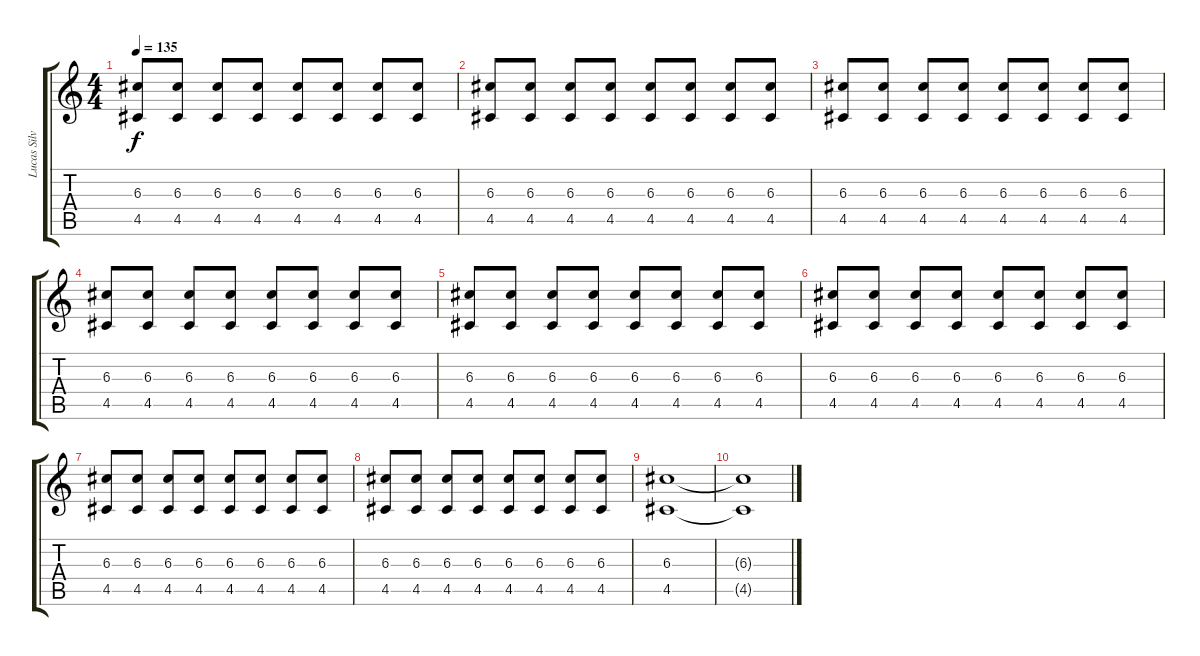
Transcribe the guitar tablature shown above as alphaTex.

\track ("Lucas Silveira II" "Lucas Silv") {instrument electricguitarclean}
\staff {score tabs}
\tuning (E4 B3 G3 D3 A2 E2) {hide}
\ts (4 4)
\tempo 135
\clef g2
\ks c
(6.3 4.5).8{dy f} (6.3 4.5).8 (6.3 4.5).8 (6.3 4.5).8 (6.3 4.5).8 (6.3 4.5).8 (6.3 4.5).8 (6.3 4.5).8 |
(6.3 4.5).8 (6.3 4.5).8 (6.3 4.5).8 (6.3 4.5).8 (6.3 4.5).8 (6.3 4.5).8 (6.3 4.5).8 (6.3 4.5).8 |
(6.3 4.5).8 (6.3 4.5).8 (6.3 4.5).8 (6.3 4.5).8 (6.3 4.5).8 (6.3 4.5).8 (6.3 4.5).8 (6.3 4.5).8 |
(6.3 4.5).8 (6.3 4.5).8 (6.3 4.5).8 (6.3 4.5).8 (6.3 4.5).8 (6.3 4.5).8 (6.3 4.5).8 (6.3 4.5).8 |
(6.3 4.5).8 (6.3 4.5).8 (6.3 4.5).8 (6.3 4.5).8 (6.3 4.5).8 (6.3 4.5).8 (6.3 4.5).8 (6.3 4.5).8 |
(6.3 4.5).8 (6.3 4.5).8 (6.3 4.5).8 (6.3 4.5).8 (6.3 4.5).8 (6.3 4.5).8 (6.3 4.5).8 (6.3 4.5).8 |
(6.3 4.5).8 (6.3 4.5).8 (6.3 4.5).8 (6.3 4.5).8 (6.3 4.5).8 (6.3 4.5).8 (6.3 4.5).8 (6.3 4.5).8 |
(6.3 4.5).8 (6.3 4.5).8 (6.3 4.5).8 (6.3 4.5).8 (6.3 4.5).8 (6.3 4.5).8 (6.3 4.5).8 (6.3 4.5).8 |
(6.3 4.5).1 |
(6.3{t} 4.5{t}).1
